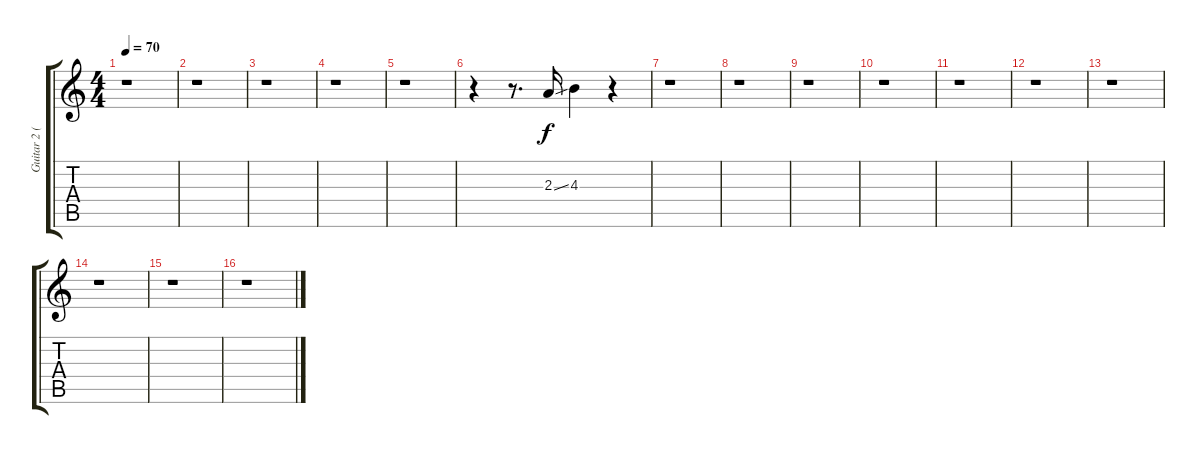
\track ("Guitar 2 (Disto)" "Guitar 2 (") {instrument distortionguitar}
\staff {score tabs}
\tuning (E4 B3 G3 D3 A2 E2) {hide}
\ts (4 4)
\tempo 70
\clef g2
\ks c
r.1{dy f} |
r.1 |
r.1 |
r.1 |
r.1 |
r.4 r.8{d} 2.3{ss}.16 4.3.4 r.4 |
r.1 |
r.1 |
r.1 |
r.1 |
r.1 |
r.1 |
r.1 |
r.1 |
r.1 |
r.1
